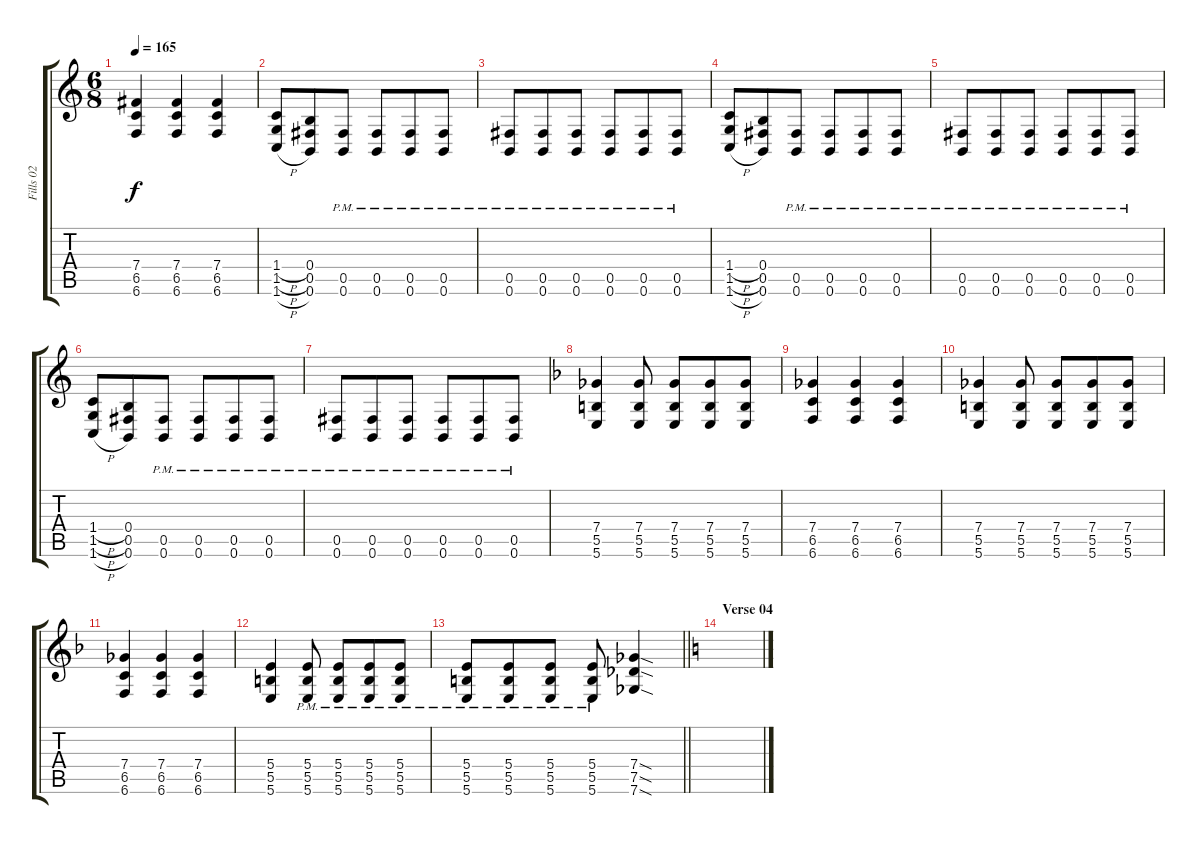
\track ("Fills 02" "Fills 02") {instrument overdrivenguitar}
\staff {score tabs}
\tuning (Db4 Ab3 E3 B2 Gb2 B1) {hide}
\ts (6 8)
\tempo 165
\clef g2
\ks c
(7.4 6.5 6.6).4{dy f} (7.4 6.5 6.6).4 (7.4 6.5 6.6).4 |
(1.4{h} 1.5{h} 1.6{h}).8 (0.4 0.5 0.6).8 (0.5{pm} 0.6{pm}).8 (0.5{pm} 0.6{pm}).8 (0.5{pm} 0.6{pm}).8 (0.5{pm} 0.6{pm}).8 |
(0.5{pm} 0.6{pm}).8 (0.5{pm} 0.6{pm}).8 (0.5{pm} 0.6{pm}).8 (0.5{pm} 0.6{pm}).8 (0.5{pm} 0.6{pm}).8 (0.5{pm} 0.6{pm}).8 |
(1.4{h} 1.5{h} 1.6{h}).8 (0.4 0.5 0.6).8 (0.5{pm} 0.6{pm}).8 (0.5{pm} 0.6{pm}).8 (0.5{pm} 0.6{pm}).8 (0.5{pm} 0.6{pm}).8 |
(0.5{pm} 0.6{pm}).8 (0.5{pm} 0.6{pm}).8 (0.5{pm} 0.6{pm}).8 (0.5{pm} 0.6{pm}).8 (0.5{pm} 0.6{pm}).8 (0.5{pm} 0.6{pm}).8 |
(1.4{h} 1.5{h} 1.6{h}).8 (0.4 0.5 0.6).8 (0.5{pm} 0.6{pm}).8 (0.5{pm} 0.6{pm}).8 (0.5{pm} 0.6{pm}).8 (0.5{pm} 0.6{pm}).8 |
(0.5{pm} 0.6{pm}).8 (0.5{pm} 0.6{pm}).8 (0.5{pm} 0.6{pm}).8 (0.5{pm} 0.6{pm}).8 (0.5{pm} 0.6{pm}).8 (0.5{pm} 0.6{pm}).8 |
\ks dminor
(7.4 5.5 5.6).4 (7.4 5.5 5.6).8 (7.4 5.5 5.6).8 (7.4 5.5 5.6).8 (7.4 5.5 5.6).8 |
(7.4 6.5 6.6).4 (7.4 6.5 6.6).4 (7.4 6.5 6.6).4 |
(7.4 5.5 5.6).4 (7.4 5.5 5.6).8 (7.4 5.5 5.6).8 (7.4 5.5 5.6).8 (7.4 5.5 5.6).8 |
(7.4 6.5 6.6).4 (7.4 6.5 6.6).4 (7.4 6.5 6.6).4 |
(5.4 5.5 5.6).4 (5.4{pm} 5.5{pm} 5.6{pm}).8 (5.4{pm} 5.5{pm} 5.6{pm}).8 (5.4{pm} 5.5{pm} 5.6{pm}).8 (5.4{pm} 5.5{pm} 5.6{pm}).8 |
\barLineRight lightlight
(5.4{pm} 5.5{pm} 5.6{pm}).8 (5.4{pm} 5.5{pm} 5.6{pm}).8 (5.4{pm} 5.5{pm} 5.6{pm}).8 (5.4{pm} 5.5{pm} 5.6{pm}).8 (7.4{sod} 7.5{sod} 7.6{sod}).4 |
\section ("" "Verse 04")
\ks c
